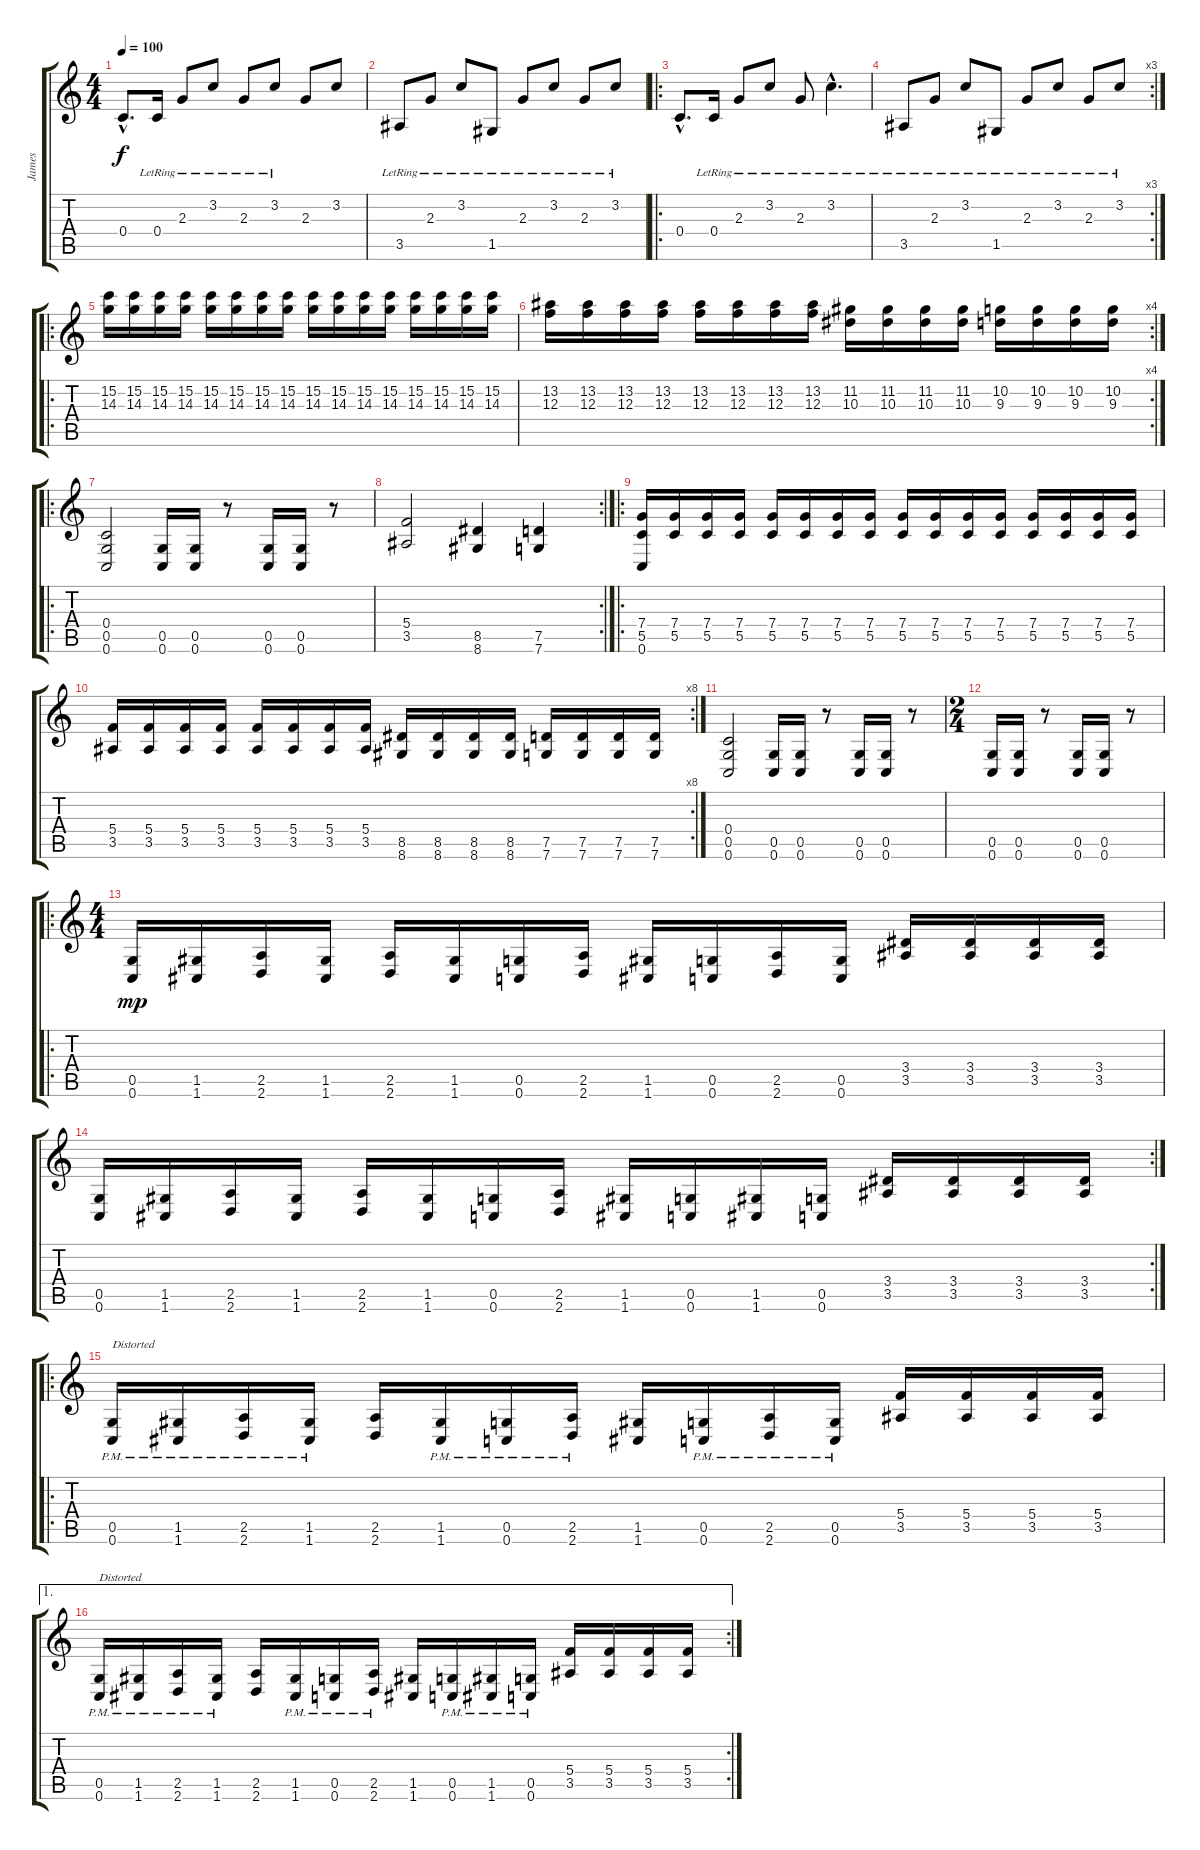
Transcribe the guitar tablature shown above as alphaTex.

\track ("James" "James") {instrument distortionguitar}
\staff {score tabs}
\tuning (D4 A3 F3 C3 G2 C2) {hide}
\ts (4 4)
\tempo 100
\clef g2
\ks c
0.4{hac}.8{d dy f instrument electricguitarclean} 0.4{lr}.16 2.3{lr}.8 3.2{lr}.8 2.3{lr}.8 3.2{lr}.8 2.3.8 3.2.8 |
3.5{lr}.8{instrument electricguitarclean} 2.3{lr}.8 3.2{lr}.8 1.5{lr}.8 2.3{lr}.8 3.2{lr}.8 2.3{lr}.8 3.2{lr}.8 |
\ro
0.4{hac}.8{d instrument electricguitarclean} 0.4{lr}.16 2.3{lr}.8 3.2{lr}.8 2.3{lr}.8 3.2{hac lr}.4{d} |
\rc 3
3.5{lr}.8{instrument electricguitarclean} 2.3{lr}.8 3.2{lr}.8 1.5{lr}.8 2.3{lr}.8 3.2{lr}.8 2.3{lr}.8 3.2{lr}.8 |
\ro
(15.2 14.3).16{instrument distortionguitar} (15.2 14.3).16 (15.2 14.3).16 (15.2 14.3).16 (15.2 14.3).16 (15.2 14.3).16 (15.2 14.3).16 (15.2 14.3).16 (15.2 14.3).16 (15.2 14.3).16 (15.2 14.3).16 (15.2 14.3).16 (15.2 14.3).16 (15.2 14.3).16 (15.2 14.3).16 (15.2 14.3).16 |
\rc 4
(13.2 12.3).16 (13.2 12.3).16 (13.2 12.3).16 (13.2 12.3).16 (13.2 12.3).16 (13.2 12.3).16 (13.2 12.3).16 (13.2 12.3).16 (11.2 10.3).16 (11.2 10.3).16 (11.2 10.3).16 (11.2 10.3).16 (10.2 9.3).16 (10.2 9.3).16 (10.2 9.3).16 (10.2 9.3).16 |
\ro
(0.4 0.5 0.6).2 (0.5 0.6).16 (0.5 0.6).16 r.8 (0.5 0.6).16 (0.5 0.6).16 r.8 |
\rc 2
(5.4 3.5).2 (8.5 8.6).4 (7.5 7.6).4 |
\ro
(7.4 5.5 0.6).16 (7.4 5.5).16 (7.4 5.5).16 (7.4 5.5).16 (7.4 5.5).16 (7.4 5.5).16 (7.4 5.5).16 (7.4 5.5).16 (7.4 5.5).16 (7.4 5.5).16 (7.4 5.5).16 (7.4 5.5).16 (7.4 5.5).16 (7.4 5.5).16 (7.4 5.5).16 (7.4 5.5).16 |
\rc 8
(5.4 3.5).16 (5.4 3.5).16 (5.4 3.5).16 (5.4 3.5).16 (5.4 3.5).16 (5.4 3.5).16 (5.4 3.5).16 (5.4 3.5).16 (8.5 8.6).16 (8.5 8.6).16 (8.5 8.6).16 (8.5 8.6).16 (7.5 7.6).16 (7.5 7.6).16 (7.5 7.6).16 (7.5 7.6).16 |
(0.4 0.5 0.6).2 (0.5 0.6).16 (0.5 0.6).16 r.8 (0.5 0.6).16 (0.5 0.6).16 r.8 |
\ts (2 4)
(0.5 0.6).16 (0.5 0.6).16 r.8 (0.5 0.6).16 (0.5 0.6).16 r.8 |
\ro
\ts (4 4)
(0.5 0.6).16{dy mp instrument electricguitarmuted} (1.5 1.6).16 (2.5 2.6).16 (1.5 1.6).16 (2.5 2.6).16{instrument electricguitarclean} (1.5 1.6).16{instrument electricguitarmuted} (0.5 0.6).16 (2.5 2.6).16{instrument electricguitarclean} (1.5 1.6).16{instrument electricguitarmuted} (0.5 0.6).16 (2.5 2.6).16 (0.5 0.6).16 (3.4 3.5).16{instrument electricguitarclean} (3.4 3.5).16 (3.4 3.5).16 (3.4 3.5).16 |
\rc 2
(0.5 0.6).16{instrument electricguitarmuted} (1.5 1.6).16 (2.5 2.6).16 (1.5 1.6).16 (2.5 2.6).16{instrument electricguitarclean} (1.5 1.6).16{instrument electricguitarmuted} (0.5 0.6).16 (2.5 2.6).16{instrument electricguitarclean} (1.5 1.6).16{instrument electricguitarmuted} (0.5 0.6).16 (1.5 1.6).16 (0.5 0.6).16 (3.4 3.5).16{instrument electricguitarclean} (3.4 3.5).16 (3.4 3.5).16 (3.4 3.5).16 |
\ro
(0.5{pm} 0.6{pm}).16{txt "Distorted" instrument distortionguitar} (1.5{pm} 1.6{pm}).16 (2.5{pm} 2.6{pm}).16 (1.5{pm} 1.6{pm}).16 (2.5 2.6).16 (1.5{pm} 1.6{pm}).16 (0.5{pm} 0.6{pm}).16 (2.5{pm} 2.6{pm}).16 (1.5 1.6).16 (0.5{pm} 0.6{pm}).16 (2.5{pm} 2.6{pm}).16 (0.5{pm} 0.6{pm}).16 (5.4 3.5).16 (5.4 3.5).16 (5.4 3.5).16 (5.4 3.5).16 |
\ae 1
\rc 2
(0.5{pm} 0.6{pm}).16{txt "Distorted" instrument distortionguitar} (1.5{pm} 1.6{pm}).16 (2.5{pm} 2.6{pm}).16 (1.5{pm} 1.6{pm}).16 (2.5 2.6).16 (1.5{pm} 1.6{pm}).16 (0.5{pm} 0.6{pm}).16 (2.5{pm} 2.6{pm}).16 (1.5 1.6).16 (0.5{pm} 0.6{pm}).16 (1.5{pm} 1.6{pm}).16 (0.5{pm} 0.6{pm}).16 (5.4 3.5).16 (5.4 3.5).16 (5.4 3.5).16 (5.4 3.5).16
